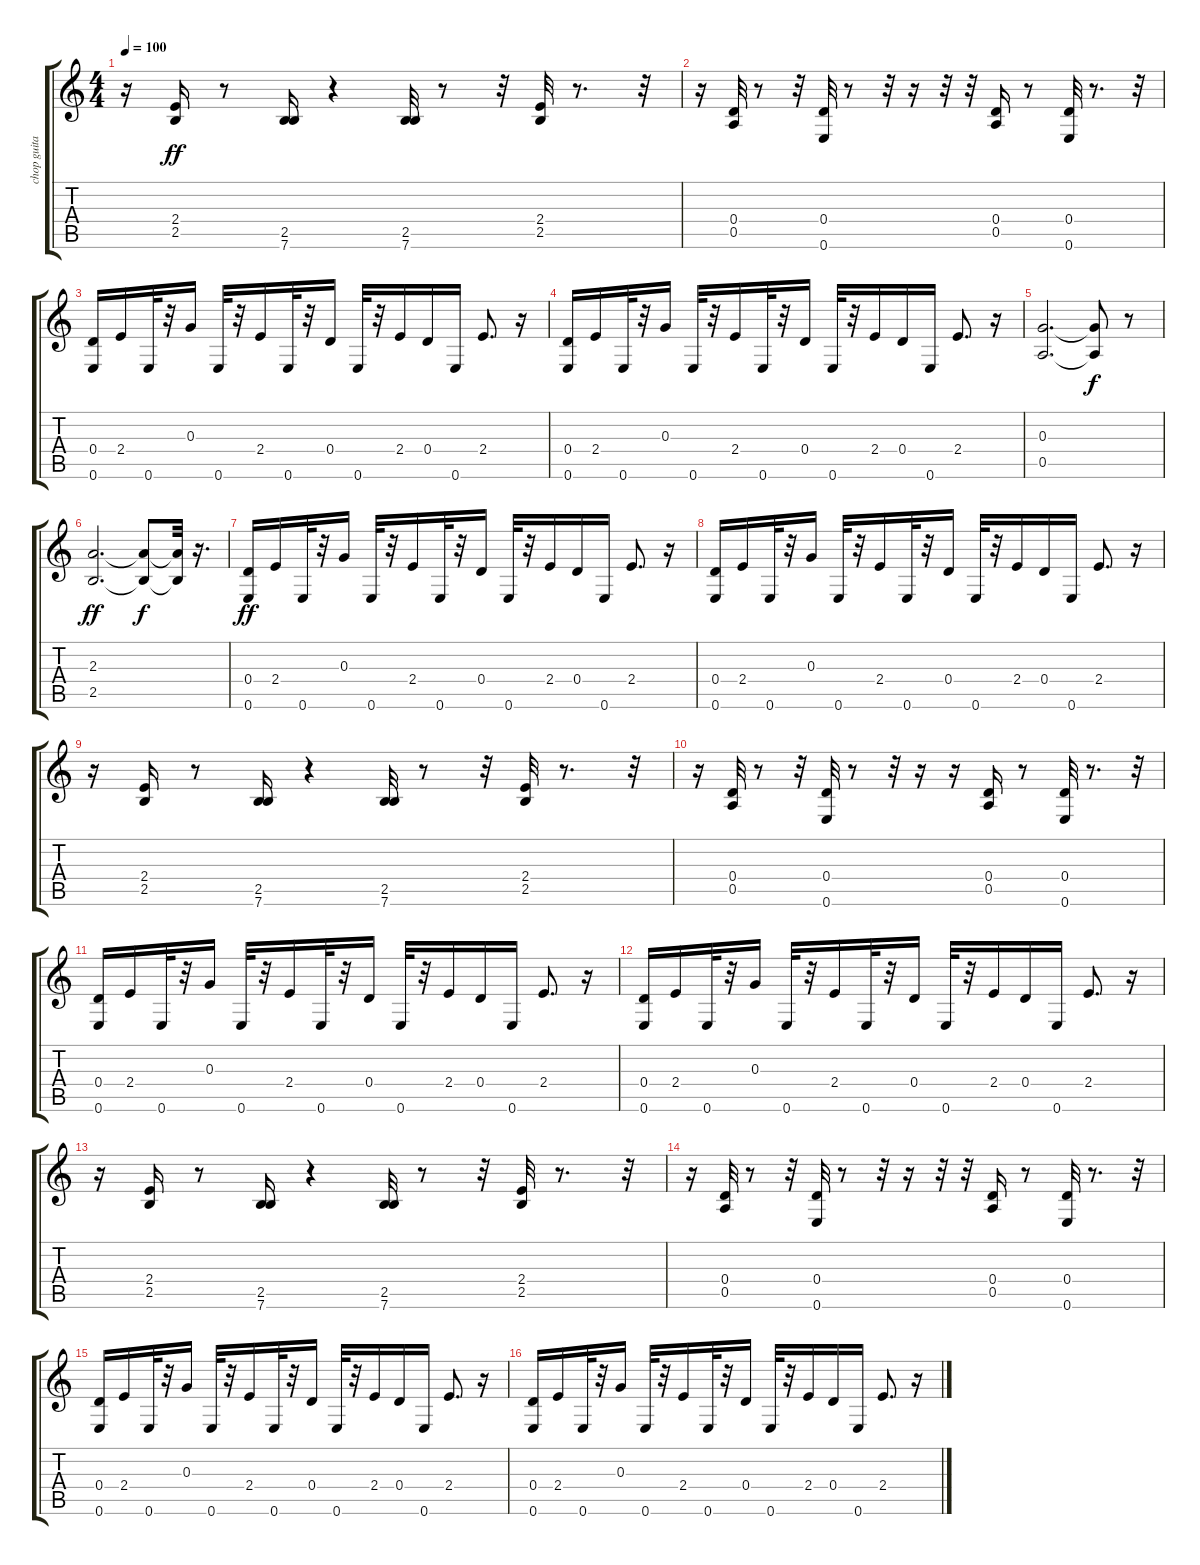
\track ("chop guitar" "chop guita") {instrument overdrivenguitar}
\staff {score tabs}
\tuning (E4 B3 G3 D3 A2 E2) {hide}
\ts (4 4)
\tempo 100
\clef g2
\ks c
r.16{dy ff} (2.4 2.5).16{volume 8} r.8 (2.5 7.6).16{volume 8} r.4 (2.5 7.6).32 r.8 r.32 (2.4 2.5).32 r.8{d} r.32 |
r.16 (0.4 0.5).32 r.8 r.32 (0.4 0.6).32 r.8 r.32 r.16 r.32 r.32 (0.4 0.5).16 r.8 (0.4 0.6).32 r.8{d} r.32 |
(0.4 0.6).16 2.4.16{volume 8} 0.6.32{volume 8} r.32 0.3.16{volume 9} 0.6.32 r.32 2.4.16 0.6.32 r.32 0.4.16 0.6.32 r.32 2.4.16 0.4.16 0.6.16 2.4.8{d} r.16 |
(0.4 0.6).16 2.4.16 0.6.32 r.32 0.3.16 0.6.32 r.32 2.4.16 0.6.32 r.32 0.4.16 0.6.32 r.32 2.4.16 0.4.16 0.6.16 2.4.8{d} r.16 |
(0.3 0.5).2{d} (0.3{t} 0.5{t}).8{dy f} r.8 |
(2.3 2.5).2{d dy ff volume 9} (2.3{t} 2.5{t}).8{dy f} (2.3{t} 2.5{t}).32 r.16{d} |
(0.4 0.6).16{dy ff volume 9} 2.4.16 0.6.32 r.32 0.3.16{volume 10} 0.6.32 r.32 2.4.16 0.6.32{volume 10} r.32 0.4.16 0.6.32 r.32 2.4.16 0.4.16 0.6.16 2.4.8{d} r.16 |
(0.4 0.6).16 2.4.16 0.6.32 r.32 0.3.16 0.6.32 r.32 2.4.16 0.6.32{volume 10} r.32 0.4.16 0.6.32 r.32 2.4.16 0.4.16 0.6.16 2.4.8{d} r.16 |
r.16 (2.4 2.5).16 r.8 (2.5 7.6).16{volume 10} r.4 (2.5 7.6).32{volume 8} r.8 r.32 (2.4 2.5).32 r.8{d} r.32 |
r.16 (0.4 0.5).32{volume 9} r.8 r.32 (0.4 0.6).32 r.8 r.32 r.16 r.16 (0.4 0.5).16 r.8 (0.4 0.6).32 r.8{d} r.32 |
(0.4 0.6).16{volume 10} 2.4.16 0.6.32 r.32 0.3.16{volume 10} 0.6.32 r.32 2.4.16 0.6.32{volume 10} r.32 0.4.16 0.6.32 r.32 2.4.16 0.4.16 0.6.16{volume 10} 2.4.8{d} r.16 |
(0.4 0.6).16 2.4.16 0.6.32 r.32 0.3.16 0.6.32 r.32 2.4.16 0.6.32 r.32 0.4.16 0.6.32 r.32 2.4.16 0.4.16 0.6.16 2.4.8{d} r.16 |
r.16 (2.4 2.5).16{volume 9} r.8 (2.5 7.6).16 r.4 (2.5 7.6).32 r.8 r.32 (2.4 2.5).32 r.8{d} r.32 |
r.16 (0.4 0.5).32 r.8 r.32 (0.4 0.6).32 r.8 r.32 r.16 r.32 r.32 (0.4 0.5).16 r.8 (0.4 0.6).32 r.8{d} r.32 |
(0.4 0.6).16{volume 9} 2.4.16 0.6.32 r.32 0.3.16{volume 10} 0.6.32 r.32 2.4.16{volume 10} 0.6.32 r.32 0.4.16{volume 10} 0.6.32 r.32 2.4.16 0.4.16 0.6.16{volume 10} 2.4.8{d volume 9} r.16 |
(0.4 0.6).16 2.4.16 0.6.32 r.32 0.3.16 0.6.32 r.32 2.4.16{volume 10} 0.6.32{volume 10} r.32 0.4.16 0.6.32 r.32 2.4.16 0.4.16 0.6.16 2.4.8{d} r.16
